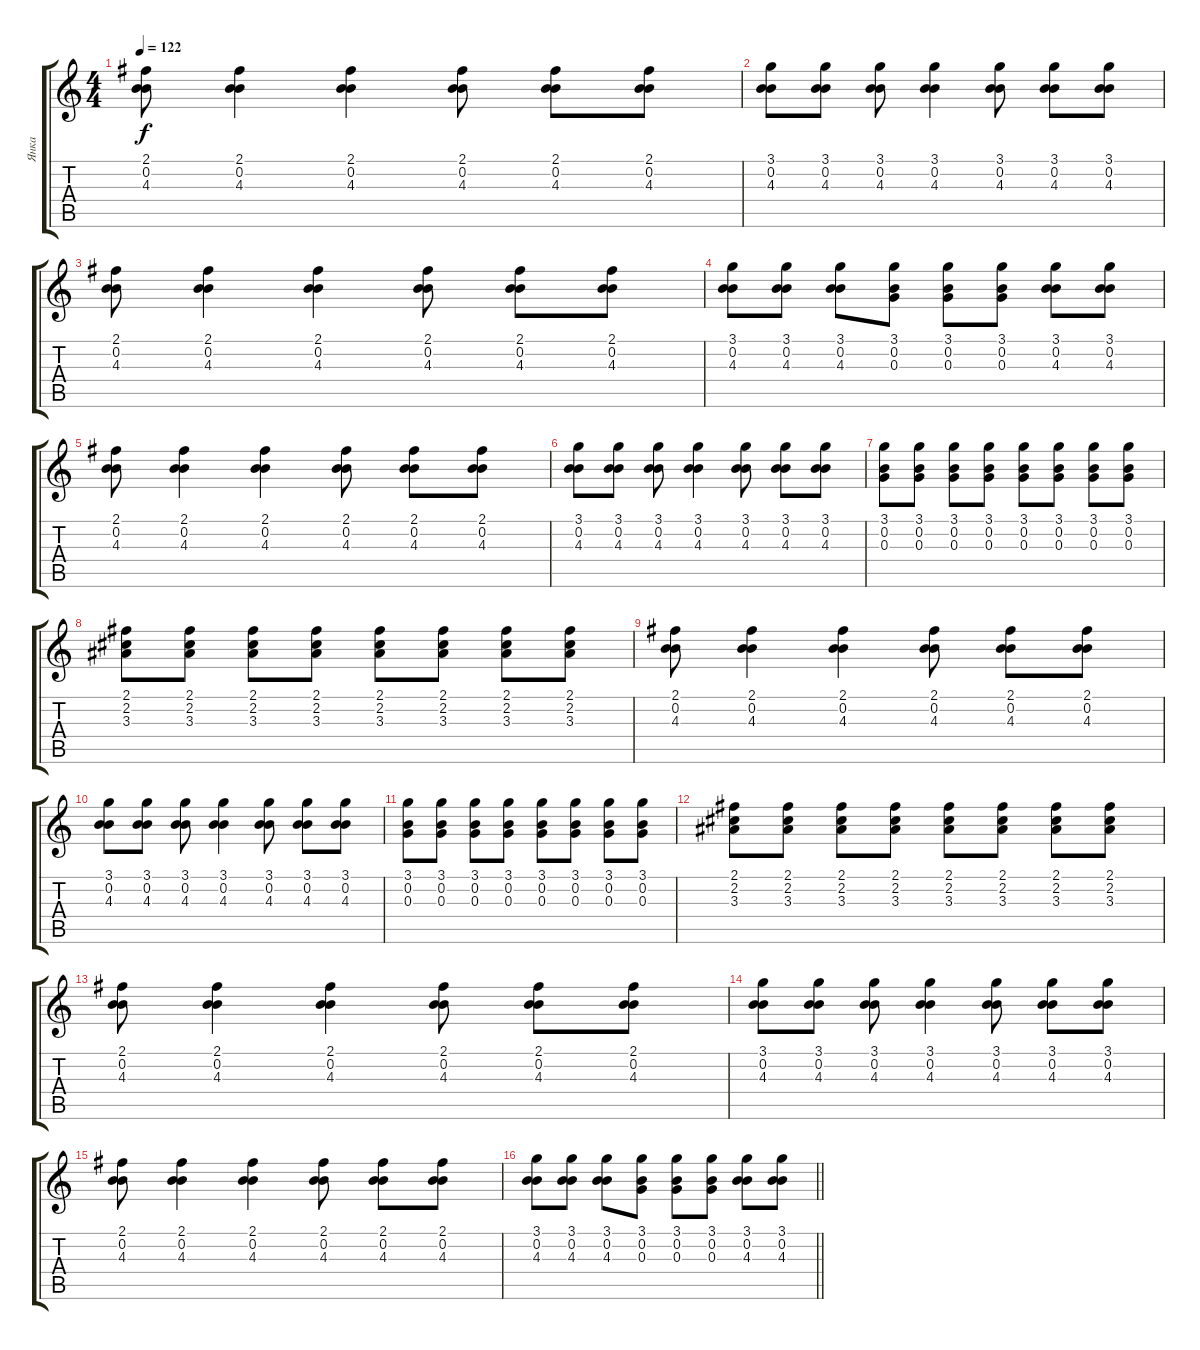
\track ("Янка" "Янка") {instrument electricguitarclean}
\staff {score tabs}
\tuning (E4 B3 G3 D3 A2 E2) {hide}
\ts (4 4)
\tempo 122
\clef g2
\ks c
(2.1 0.2 4.3).8{dy f} (2.1 0.2 4.3).4 (2.1 0.2 4.3).4 (2.1 0.2 4.3).8 (2.1 0.2 4.3).8 (2.1 0.2 4.3).8 |
(3.1 0.2 4.3).8 (3.1 0.2 4.3).8 (3.1 0.2 4.3).8 (3.1 0.2 4.3).4 (3.1 0.2 4.3).8 (3.1 0.2 4.3).8 (3.1 0.2 4.3).8 |
(2.1 0.2 4.3).8 (2.1 0.2 4.3).4 (2.1 0.2 4.3).4 (2.1 0.2 4.3).8 (2.1 0.2 4.3).8 (2.1 0.2 4.3).8 |
(3.1 0.2 4.3).8 (3.1 0.2 4.3).8 (3.1 0.2 4.3).8 (3.1 0.2 0.3).8 (3.1 0.2 0.3).8 (3.1 0.2 0.3).8 (3.1 0.2 4.3).8 (3.1 0.2 4.3).8 |
(2.1 0.2 4.3).8 (2.1 0.2 4.3).4 (2.1 0.2 4.3).4 (2.1 0.2 4.3).8 (2.1 0.2 4.3).8 (2.1 0.2 4.3).8 |
(3.1 0.2 4.3).8 (3.1 0.2 4.3).8 (3.1 0.2 4.3).8 (3.1 0.2 4.3).4 (3.1 0.2 4.3).8 (3.1 0.2 4.3).8 (3.1 0.2 4.3).8 |
(3.1 0.2 0.3).8 (3.1 0.2 0.3).8 (3.1 0.2 0.3).8 (3.1 0.2 0.3).8 (3.1 0.2 0.3).8 (3.1 0.2 0.3).8 (3.1 0.2 0.3).8 (3.1 0.2 0.3).8 |
(2.1 2.2 3.3).8 (2.1 2.2 3.3).8 (2.1 2.2 3.3).8 (2.1 2.2 3.3).8 (2.1 2.2 3.3).8 (2.1 2.2 3.3).8 (2.1 2.2 3.3).8 (2.1 2.2 3.3).8 |
(2.1 0.2 4.3).8 (2.1 0.2 4.3).4 (2.1 0.2 4.3).4 (2.1 0.2 4.3).8 (2.1 0.2 4.3).8 (2.1 0.2 4.3).8 |
(3.1 0.2 4.3).8 (3.1 0.2 4.3).8 (3.1 0.2 4.3).8 (3.1 0.2 4.3).4 (3.1 0.2 4.3).8 (3.1 0.2 4.3).8 (3.1 0.2 4.3).8 |
(3.1 0.2 0.3).8 (3.1 0.2 0.3).8 (3.1 0.2 0.3).8 (3.1 0.2 0.3).8 (3.1 0.2 0.3).8 (3.1 0.2 0.3).8 (3.1 0.2 0.3).8 (3.1 0.2 0.3).8 |
(2.1 2.2 3.3).8 (2.1 2.2 3.3).8 (2.1 2.2 3.3).8 (2.1 2.2 3.3).8 (2.1 2.2 3.3).8 (2.1 2.2 3.3).8 (2.1 2.2 3.3).8 (2.1 2.2 3.3).8 |
(2.1 0.2 4.3).8 (2.1 0.2 4.3).4 (2.1 0.2 4.3).4 (2.1 0.2 4.3).8 (2.1 0.2 4.3).8 (2.1 0.2 4.3).8 |
(3.1 0.2 4.3).8 (3.1 0.2 4.3).8 (3.1 0.2 4.3).8 (3.1 0.2 4.3).4 (3.1 0.2 4.3).8 (3.1 0.2 4.3).8 (3.1 0.2 4.3).8 |
(2.1 0.2 4.3).8 (2.1 0.2 4.3).4 (2.1 0.2 4.3).4 (2.1 0.2 4.3).8 (2.1 0.2 4.3).8 (2.1 0.2 4.3).8 |
\barLineRight lightlight
(3.1 0.2 4.3).8 (3.1 0.2 4.3).8 (3.1 0.2 4.3).8 (3.1 0.2 0.3).8 (3.1 0.2 0.3).8 (3.1 0.2 0.3).8 (3.1 0.2 4.3).8 (3.1 0.2 4.3).8
